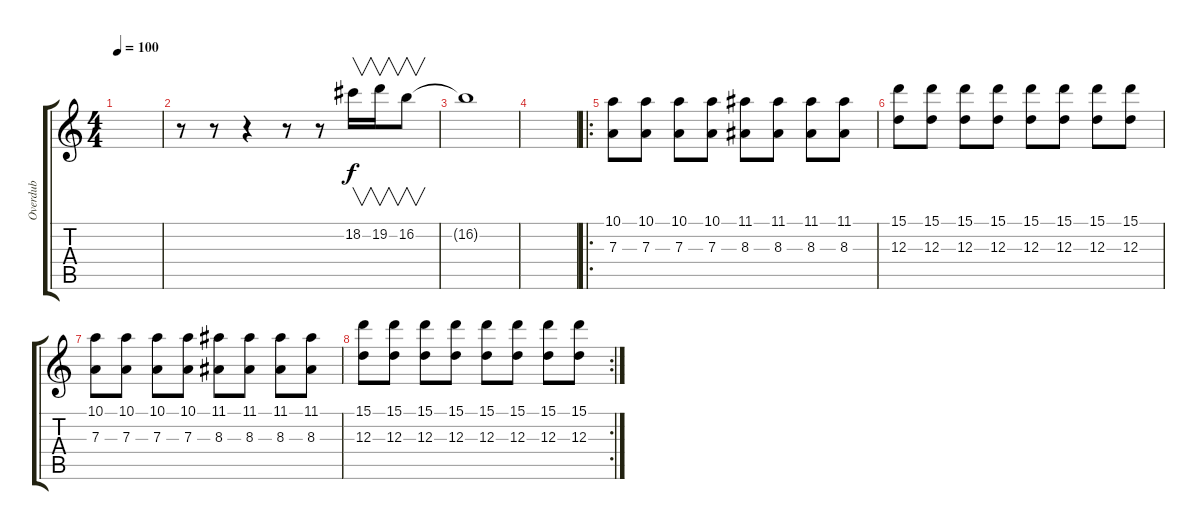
\track ("Overdub" "Overdub") {instrument distortionguitar}
\staff {score tabs}
\tuning (B3 G3 D3 A2 E2 B1) {hide}
\ts (4 4)
\tempo 100
\clef g2
\ks c
|
r.8 r.8 r.4 r.8 r.8 18.2.16{v} 19.2.16{v} 16.2.8{v} |
16.2{t}.1 |
|
\ro
(10.1 7.3).8 (10.1 7.3).8 (10.1 7.3).8 (10.1 7.3).8 (11.1 8.3).8 (11.1 8.3).8 (11.1 8.3).8 (11.1 8.3).8 |
(15.1 12.3).8 (15.1 12.3).8 (15.1 12.3).8 (15.1 12.3).8 (15.1 12.3).8 (15.1 12.3).8 (15.1 12.3).8 (15.1 12.3).8 |
(10.1 7.3).8 (10.1 7.3).8 (10.1 7.3).8 (10.1 7.3).8 (11.1 8.3).8 (11.1 8.3).8 (11.1 8.3).8 (11.1 8.3).8 |
\rc 2
(15.1 12.3).8 (15.1 12.3).8 (15.1 12.3).8 (15.1 12.3).8 (15.1 12.3).8 (15.1 12.3).8 (15.1 12.3).8 (15.1 12.3).8
